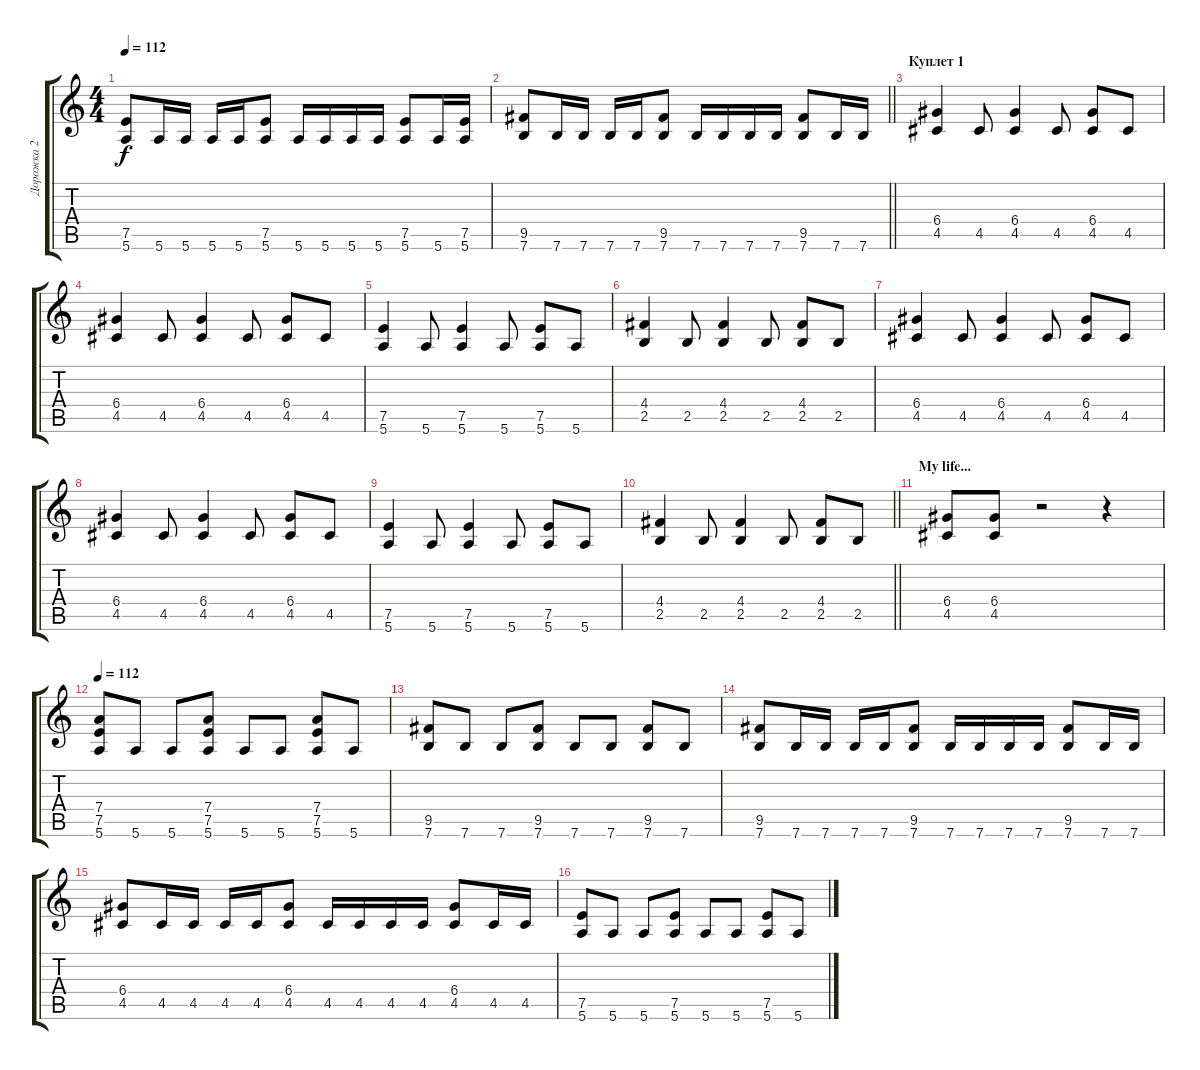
\track ("Дорожка 2" "Дорожка 2") {instrument distortionguitar}
\staff {score tabs}
\tuning (E4 B3 G3 D3 A2 E2) {hide}
\ts (4 4)
\tempo 112
\clef g2
\ks c
(7.5 5.6).8{dy f} 5.6.16 5.6.16 5.6.16 5.6.16 (7.5 5.6).8 5.6.16 5.6.16 5.6.16 5.6.16 (7.5 5.6).8 5.6.16 (7.5 5.6).16 |
\barLineRight lightlight
(9.5 7.6).8 7.6.16 7.6.16 7.6.16 7.6.16 (9.5 7.6).8 7.6.16 7.6.16 7.6.16 7.6.16 (9.5 7.6).8 7.6.16 7.6.16 |
\section ("" "Куплет 1")
(6.4 4.5).4 4.5.8 (6.4 4.5).4 4.5.8 (6.4 4.5).8 4.5.8 |
(6.4 4.5).4 4.5.8 (6.4 4.5).4 4.5.8 (6.4 4.5).8 4.5.8 |
(7.5 5.6).4 5.6.8 (7.5 5.6).4 5.6.8 (7.5 5.6).8 5.6.8 |
(4.4 2.5).4 2.5.8 (4.4 2.5).4 2.5.8 (4.4 2.5).8 2.5.8 |
(6.4 4.5).4 4.5.8 (6.4 4.5).4 4.5.8 (6.4 4.5).8 4.5.8 |
(6.4 4.5).4 4.5.8 (6.4 4.5).4 4.5.8 (6.4 4.5).8 4.5.8 |
(7.5 5.6).4 5.6.8 (7.5 5.6).4 5.6.8 (7.5 5.6).8 5.6.8 |
\barLineRight lightlight
(4.4 2.5).4 2.5.8 (4.4 2.5).4 2.5.8 (4.4 2.5).8 2.5.8 |
\section ("" "My life...")
(6.4 4.5).8 (6.4 4.5).8 r.2 r.4 |
\tempo 112
(7.4 7.5 5.6).8 5.6.8 5.6.8 (7.4 7.5 5.6).8 5.6.8 5.6.8 (7.4 7.5 5.6).8 5.6.8 |
(9.5 7.6).8 7.6.8 7.6.8 (9.5 7.6).8 7.6.8 7.6.8 (9.5 7.6).8 7.6.8 |
(9.5 7.6).8 7.6.16 7.6.16 7.6.16 7.6.16 (9.5 7.6).8 7.6.16 7.6.16 7.6.16 7.6.16 (9.5 7.6).8 7.6.16 7.6.16 |
(6.4 4.5).8 4.5.16 4.5.16 4.5.16 4.5.16 (6.4 4.5).8 4.5.16 4.5.16 4.5.16 4.5.16 (6.4 4.5).8 4.5.16 4.5.16 |
(7.5 5.6).8 5.6.8 5.6.8 (7.5 5.6).8 5.6.8 5.6.8 (7.5 5.6).8 5.6.8
